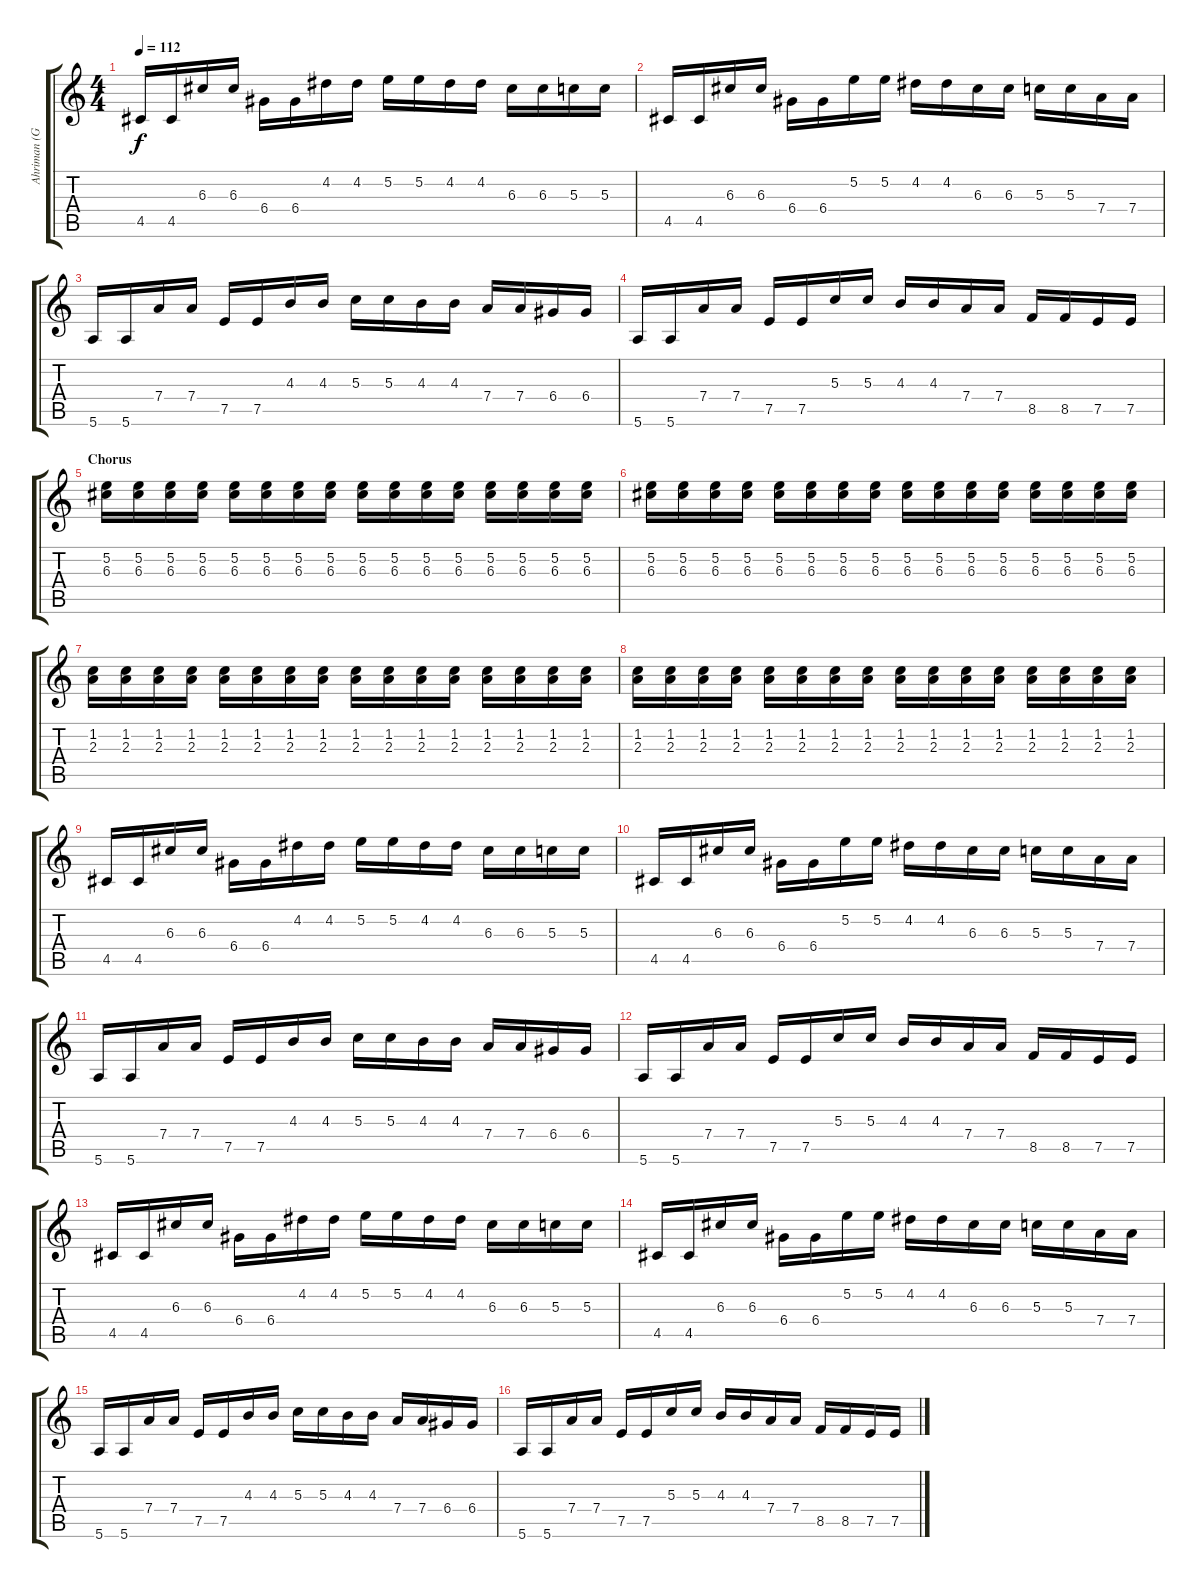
\track ("Ahriman (Guitar)" "Ahriman (G") {instrument overdrivenguitar}
\staff {score tabs}
\tuning (E4 B3 G3 D3 A2 E2) {hide}
\ts (4 4)
\tempo 112
\clef g2
\ks c
4.5.16{dy f} 4.5.16 6.3.16 6.3.16 6.4.16 6.4.16 4.2.16 4.2.16 5.2.16 5.2.16 4.2.16 4.2.16 6.3.16 6.3.16 5.3.16 5.3.16 |
4.5.16 4.5.16 6.3.16 6.3.16 6.4.16 6.4.16 5.2.16 5.2.16 4.2.16 4.2.16 6.3.16 6.3.16 5.3.16 5.3.16 7.4.16 7.4.16 |
5.6.16 5.6.16 7.4.16 7.4.16 7.5.16 7.5.16 4.3.16 4.3.16 5.3.16 5.3.16 4.3.16 4.3.16 7.4.16 7.4.16 6.4.16 6.4.16 |
5.6.16 5.6.16 7.4.16 7.4.16 7.5.16 7.5.16 5.3.16 5.3.16 4.3.16 4.3.16 7.4.16 7.4.16 8.5.16 8.5.16 7.5.16 7.5.16 |
\section ("" "Chorus")
(5.2 6.3).16{volume 12} (5.2 6.3).16 (5.2 6.3).16 (5.2 6.3).16 (5.2 6.3).16 (5.2 6.3).16 (5.2 6.3).16 (5.2 6.3).16 (5.2 6.3).16 (5.2 6.3).16 (5.2 6.3).16 (5.2 6.3).16 (5.2 6.3).16 (5.2 6.3).16 (5.2 6.3).16 (5.2 6.3).16 |
(5.2 6.3).16 (5.2 6.3).16 (5.2 6.3).16 (5.2 6.3).16 (5.2 6.3).16 (5.2 6.3).16 (5.2 6.3).16 (5.2 6.3).16 (5.2 6.3).16 (5.2 6.3).16 (5.2 6.3).16 (5.2 6.3).16 (5.2 6.3).16 (5.2 6.3).16 (5.2 6.3).16 (5.2 6.3).16 |
(1.2 2.3).16 (1.2 2.3).16 (1.2 2.3).16 (1.2 2.3).16 (1.2 2.3).16 (1.2 2.3).16 (1.2 2.3).16 (1.2 2.3).16 (1.2 2.3).16 (1.2 2.3).16 (1.2 2.3).16 (1.2 2.3).16 (1.2 2.3).16 (1.2 2.3).16 (1.2 2.3).16 (1.2 2.3).16 |
(1.2 2.3).16 (1.2 2.3).16 (1.2 2.3).16 (1.2 2.3).16 (1.2 2.3).16 (1.2 2.3).16 (1.2 2.3).16 (1.2 2.3).16 (1.2 2.3).16 (1.2 2.3).16 (1.2 2.3).16 (1.2 2.3).16 (1.2 2.3).16 (1.2 2.3).16 (1.2 2.3).16 (1.2 2.3).16 |
4.5.16{volume 16} 4.5.16 6.3.16 6.3.16 6.4.16 6.4.16 4.2.16 4.2.16 5.2.16 5.2.16 4.2.16 4.2.16 6.3.16 6.3.16 5.3.16 5.3.16 |
4.5.16 4.5.16 6.3.16 6.3.16 6.4.16 6.4.16 5.2.16 5.2.16 4.2.16 4.2.16 6.3.16 6.3.16 5.3.16 5.3.16 7.4.16 7.4.16 |
5.6.16 5.6.16 7.4.16 7.4.16 7.5.16 7.5.16 4.3.16 4.3.16 5.3.16 5.3.16 4.3.16 4.3.16 7.4.16 7.4.16 6.4.16 6.4.16 |
5.6.16 5.6.16 7.4.16 7.4.16 7.5.16 7.5.16 5.3.16 5.3.16 4.3.16 4.3.16 7.4.16 7.4.16 8.5.16 8.5.16 7.5.16 7.5.16 |
4.5.16 4.5.16 6.3.16 6.3.16 6.4.16 6.4.16 4.2.16 4.2.16 5.2.16 5.2.16 4.2.16 4.2.16 6.3.16 6.3.16 5.3.16 5.3.16 |
4.5.16 4.5.16 6.3.16 6.3.16 6.4.16 6.4.16 5.2.16 5.2.16 4.2.16 4.2.16 6.3.16 6.3.16 5.3.16 5.3.16 7.4.16 7.4.16 |
5.6.16 5.6.16 7.4.16 7.4.16 7.5.16 7.5.16 4.3.16 4.3.16 5.3.16 5.3.16 4.3.16 4.3.16 7.4.16 7.4.16 6.4.16 6.4.16 |
5.6.16 5.6.16 7.4.16 7.4.16 7.5.16 7.5.16 5.3.16 5.3.16 4.3.16 4.3.16 7.4.16 7.4.16 8.5.16 8.5.16 7.5.16 7.5.16
